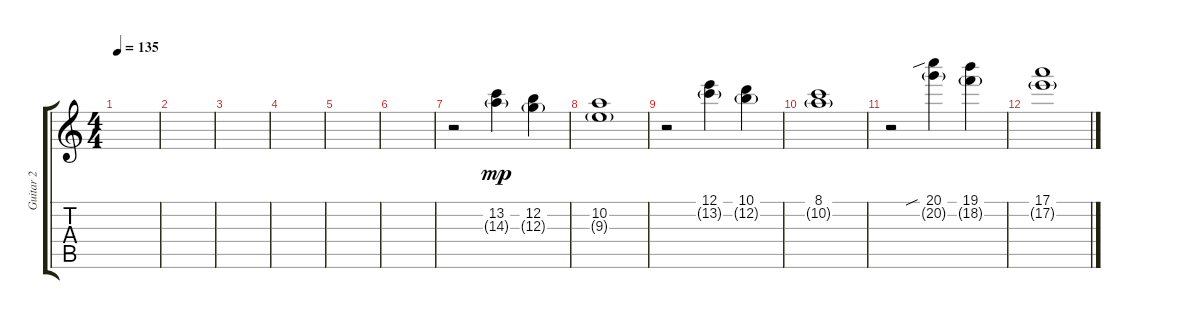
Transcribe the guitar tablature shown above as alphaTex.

\track ("Guitar 2" "Guitar 2") {instrument overdrivenguitar}
\staff {score tabs}
\tuning (E4 B3 G3 D3 A2 E2) {hide}
\ts (4 4)
\tempo 135
\clef g2
\ks c
|
|
|
|
|
|
r.2 (13.2 14.3{g}).4{dy mp} (12.2 12.3{g}).4 |
(10.2 9.3{g}).1 |
r.2 (12.1 13.2{g}).4 (10.1 12.2{g}).4 |
(8.1 10.2{g}).1 |
r.2 (20.1{sib} 20.2{g}).4 (19.1 18.2{g}).4 |
(17.1 17.2{g}).1
